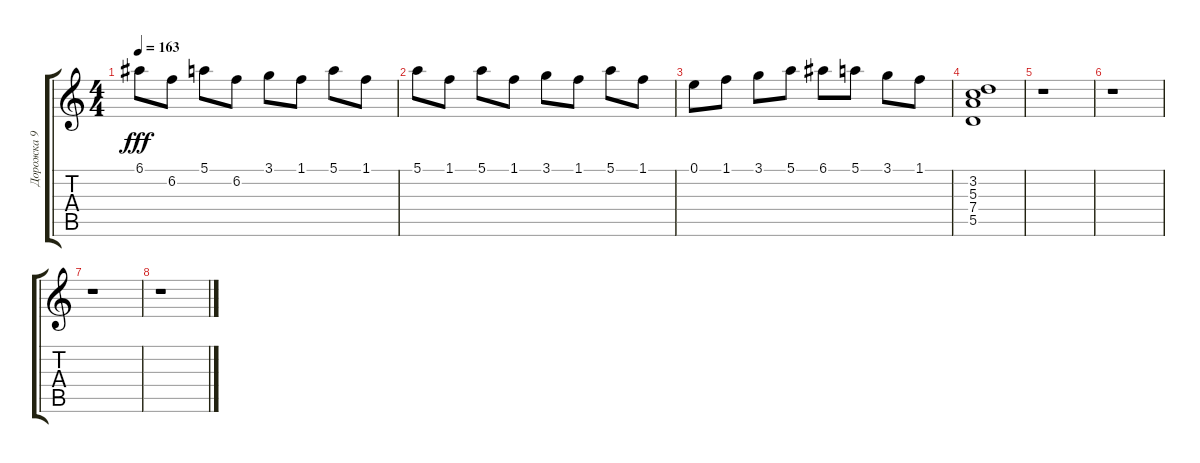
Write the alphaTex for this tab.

\track ("Дорожка 9" "Дорожка 9") {instrument distortionguitar}
\staff {score tabs}
\tuning (E4 B3 G3 D3 A2 E2) {hide}
\ts (4 4)
\tempo 163
\clef g2
\ks c
6.1.8{dy fff} 6.2.8 5.1.8 6.2.8 3.1.8 1.1.8 5.1.8 1.1.8 |
5.1.8 1.1.8 5.1.8 1.1.8 3.1.8 1.1.8 5.1.8 1.1.8 |
0.1.8 1.1.8 3.1.8 5.1.8 6.1.8 5.1.8 3.1.8 1.1.8 |
(3.2 5.3 7.4 5.5).1 |
r.1 |
r.1 |
r.1 |
r.1
